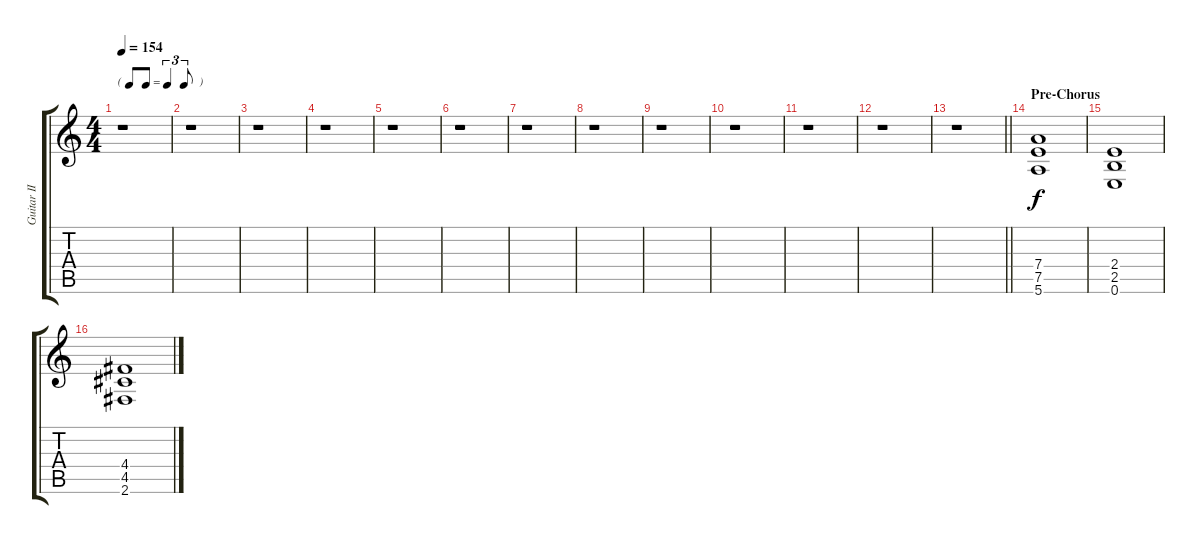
\track ("Guitar II" "Guitar II") {instrument overdrivenguitar}
\staff {score tabs}
\tuning (E4 B3 G3 D3 A2 E2) {hide}
\ts (4 4)
\tf triplet8th
\tempo 154
\clef g2
\ks c
r.1{dy f} |
r.1 |
r.1 |
r.1 |
r.1 |
r.1 |
r.1 |
r.1 |
r.1 |
r.1 |
r.1 |
r.1 |
\barLineRight lightlight
r.1 |
\section ("" "Pre-Chorus")
(7.4 7.5 5.6).1 |
(2.4 2.5 0.6).1 |
(4.4 4.5 2.6).1
